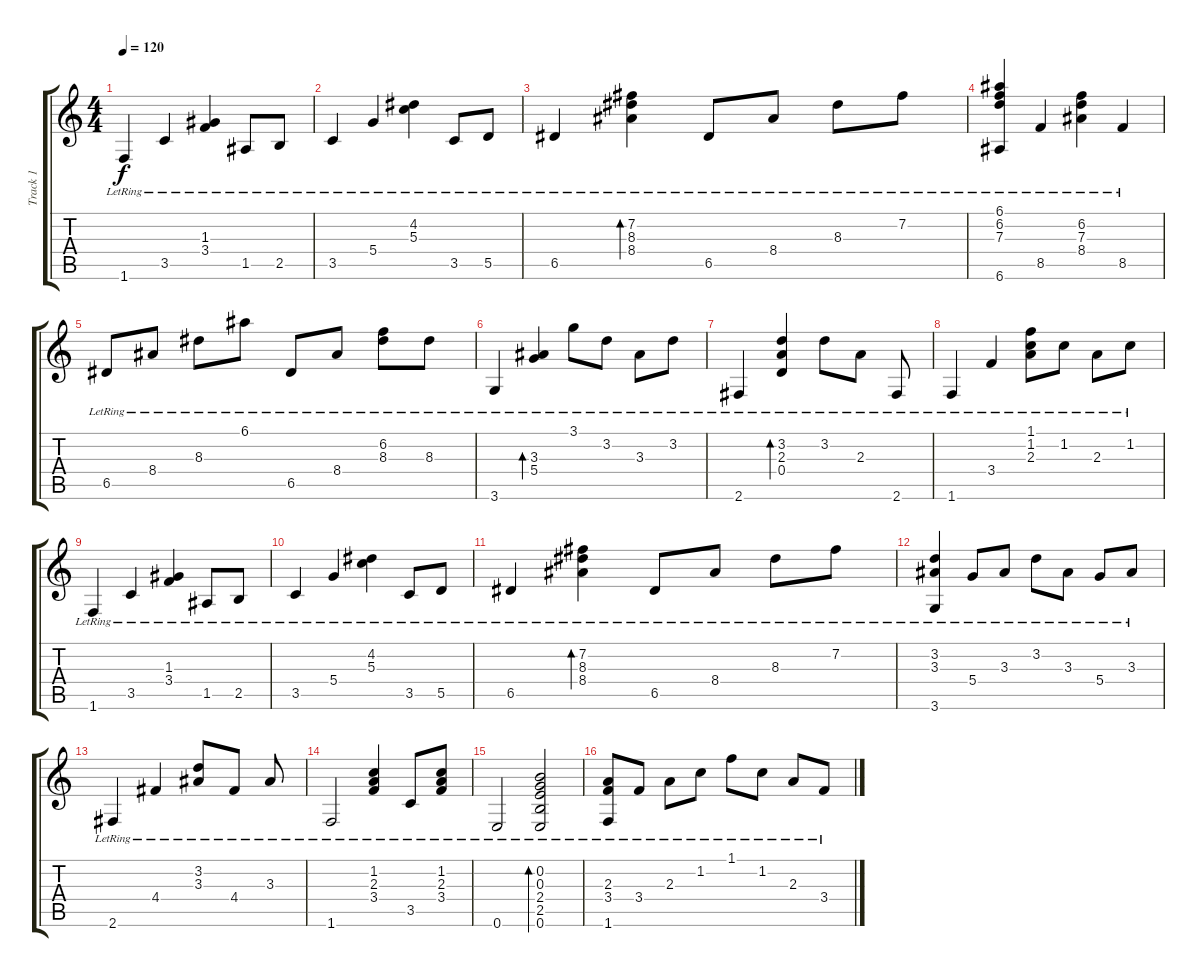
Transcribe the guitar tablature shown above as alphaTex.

\track ("Track 1" "Track 1") {instrument acousticguitarnylon}
\staff {score tabs}
\tuning (E4 B3 G3 D3 A2 E2) {hide}
\ts (4 4)
\tempo 120
\clef g2
\ks c
1.6{lr}.4{dy f} 3.5{lr}.4 (1.3{lr} 3.4{lr}).4 1.5{lr}.8 2.5{lr}.8 |
3.5{lr}.4 5.4{lr}.4 (4.2{lr} 5.3{lr}).4 3.5{lr}.8 5.5{lr}.8 |
6.5{lr}.4 (7.2{lr} 8.3{lr} 8.4{lr}).4{bd 240} 6.5{lr}.8 8.4{lr}.8 8.3{lr}.8 7.2{lr}.8 |
(6.1 6.2{lr} 7.3{lr} 6.6{lr}).4 8.5{lr}.4 (6.2{lr} 7.3{lr} 8.4{lr}).4 8.5{lr}.4 |
6.5{lr}.8 8.4{lr}.8 8.3{lr}.8 6.1{lr}.8 6.5{lr}.8 8.4{lr}.8 (6.2{lr} 8.3{lr}).8 8.3{lr}.8 |
3.6{lr}.4 (3.3{lr} 5.4{lr}).4{bd 120} 3.1{lr}.8 3.2{lr}.8 3.3{lr}.8 3.2{lr}.8 |
2.6{lr}.4 (3.2{lr} 2.3{lr} 0.4{lr}).4{bd 240} 3.2{lr}.8 2.3{lr}.8 2.6{lr}.8 |
1.6{lr}.4 3.4{lr}.4 (1.1{lr} 1.2{lr} 2.3{lr}).8 1.2{lr}.8 2.3{lr}.8 1.2{lr}.8 |
1.6{lr}.4 3.5{lr}.4 (1.3{lr} 3.4{lr}).4 1.5{lr}.8 2.5{lr}.8 |
3.5{lr}.4 5.4{lr}.4 (4.2{lr} 5.3{lr}).4 3.5{lr}.8 5.5{lr}.8 |
6.5{lr}.4 (7.2{lr} 8.3{lr} 8.4{lr}).4{bd 240} 6.5{lr}.8 8.4{lr}.8 8.3{lr}.8 7.2{lr}.8 |
(3.2{lr} 3.3{lr} 3.6{lr}).4 5.4{lr}.8 3.3{lr}.8 3.2{lr}.8 3.3{lr}.8 5.4{lr}.8 3.3{lr}.8 |
2.6{lr}.4 4.4{lr}.4 (3.2{lr} 3.3{lr}).8 4.4{lr}.8 3.3{lr}.8 |
1.6{lr}.2 (1.2{lr} 2.3{lr} 3.4{lr}).4 3.5{lr}.8 (1.2{lr} 2.3{lr} 3.4{lr}).8 |
0.6{lr}.2 (0.2{lr} 0.3{lr} 2.4{lr} 2.5{lr} 0.6{lr}).2{bd 240} |
(2.3{lr} 3.4{lr} 1.6{lr}).8 3.4{lr}.8 2.3{lr}.8 1.2{lr}.8 1.1{lr}.8 1.2{lr}.8 2.3{lr}.8 3.4{lr}.8
